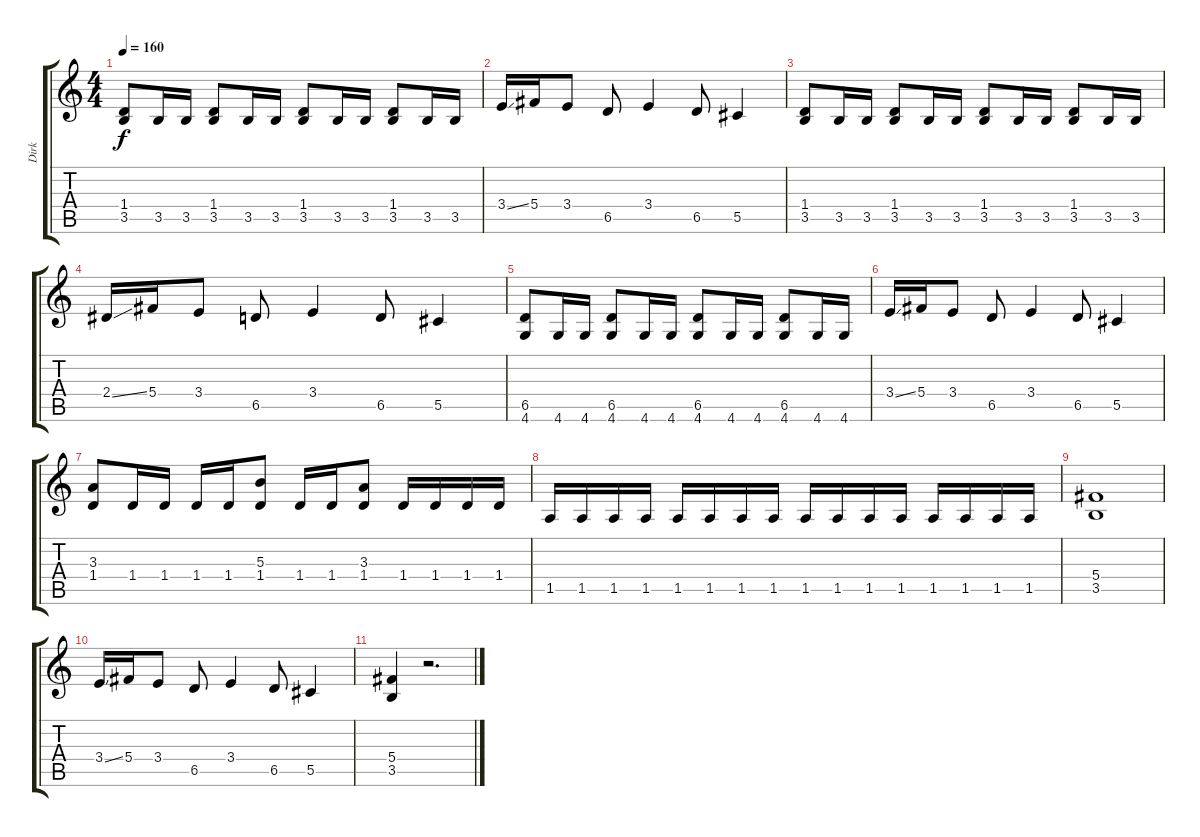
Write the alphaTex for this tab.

\track ("Dirk" "Dirk") {instrument distortionguitar}
\staff {score tabs}
\tuning (Eb4 Bb3 Gb3 Db3 Ab2 Eb2) {hide}
\ts (4 4)
\tempo 160
\clef g2
\ks c
(1.4 3.5).8{dy f} 3.5.16 3.5.16 (1.4 3.5).8 3.5.16 3.5.16 (1.4 3.5).8 3.5.16 3.5.16 (1.4 3.5).8 3.5.16 3.5.16 |
3.4{ss}.16 5.4.16 3.4.8 6.5.8 3.4.4 6.5.8 5.5.4 |
(1.4 3.5).8 3.5.16 3.5.16 (1.4 3.5).8 3.5.16 3.5.16 (1.4 3.5).8 3.5.16 3.5.16 (1.4 3.5).8 3.5.16 3.5.16 |
2.4{ss}.16 5.4.16 3.4.8 6.5.8 3.4.4 6.5.8 5.5.4 |
(6.5 4.6).8 4.6.16 4.6.16 (6.5 4.6).8 4.6.16 4.6.16 (6.5 4.6).8 4.6.16 4.6.16 (6.5 4.6).8 4.6.16 4.6.16 |
3.4{ss}.16 5.4.16 3.4.8 6.5.8 3.4.4 6.5.8 5.5.4 |
(3.3 1.4).8 1.4.16 1.4.16 1.4.16 1.4.16 (5.3 1.4).8 1.4.16 1.4.16 (3.3 1.4).8 1.4.16 1.4.16 1.4.16 1.4.16 |
1.5.16 1.5.16 1.5.16 1.5.16 1.5.16 1.5.16 1.5.16 1.5.16 1.5.16 1.5.16 1.5.16 1.5.16 1.5.16 1.5.16 1.5.16 1.5.16 |
(5.4 3.5).1 |
3.4{ss}.16 5.4.16 3.4.8 6.5.8 3.4.4 6.5.8 5.5.4 |
(5.4 3.5).4 r.2{d}
